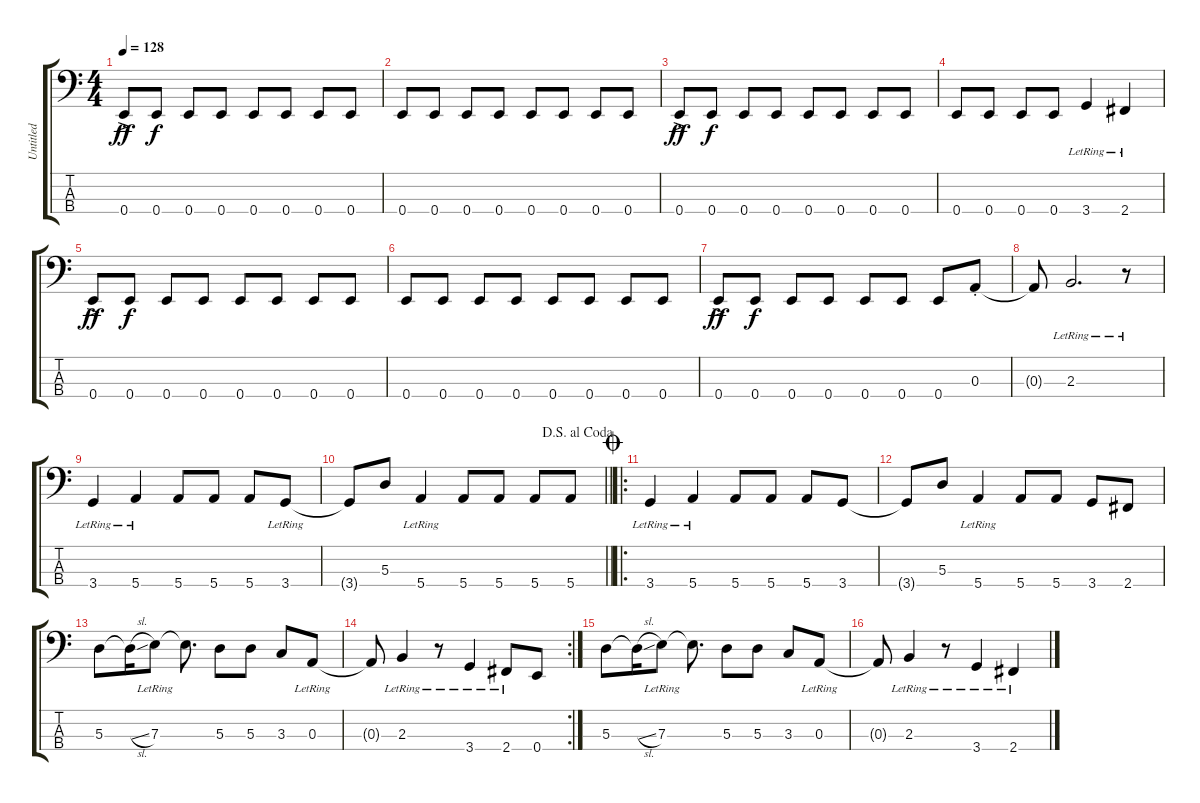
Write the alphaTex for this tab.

\track ("Untitled" "Untitled") {instrument electricbasspick}
\staff {score tabs}
\tuning (G2 D2 A1 E1) {hide}
\ts (4 4)
\tempo 128
\clef f4
\ks c
0.4{ac}.8{dy ff} 0.4.8{dy f} 0.4.8 0.4.8 0.4.8 0.4.8 0.4.8 0.4.8 |
0.4.8 0.4.8 0.4.8 0.4.8 0.4.8 0.4.8 0.4.8 0.4.8 |
0.4{ac}.8{dy ff} 0.4.8{dy f} 0.4.8 0.4.8 0.4.8 0.4.8 0.4.8 0.4.8 |
0.4.8 0.4.8 0.4.8 0.4.8 3.4{lr}.4 2.4{lr}.4 |
0.4{ac}.8{dy ff} 0.4.8{dy f} 0.4.8 0.4.8 0.4.8 0.4.8 0.4.8 0.4.8 |
0.4.8 0.4.8 0.4.8 0.4.8 0.4.8 0.4.8 0.4.8 0.4.8 |
0.4{ac}.8{dy ff} 0.4.8{dy f} 0.4.8 0.4.8 0.4.8 0.4.8 0.4.8 0.3{st}.8 |
0.3{t}.8 2.3{lr}.2{d} r.8 |
3.4{lr}.4 5.4{lr}.4 5.4.8 5.4.8 5.4.8 3.4{lr}.8 |
\jump dalsegnoalcoda
\barLineRight lightlight
3.4{t}.8 5.3.8 5.4{lr}.4 5.4.8 5.4.8 5.4.8 5.4.8 |
\ro
\jump coda
3.4{lr}.4 5.4{lr}.4 5.4.8 5.4.8 5.4.8 3.4.8 |
3.4{t}.8 5.3.8 5.4{lr}.4 5.4.8 5.4.8 3.4.8 2.4.8 |
5.3.8 5.3{sl t}.16 7.3{lr}.8 7.3{t}.8{d} 5.3.8 5.3.8 3.3.8 0.3{lr}.8 |
\rc 2
0.3{t}.8 2.3{lr}.4 r.8 3.4{lr}.4 2.4{lr}.8 0.4.8 |
5.3.8 5.3{sl t}.16 7.3{lr}.8 7.3{t}.8{d} 5.3.8 5.3.8 3.3.8 0.3{lr}.8 |
0.3{t}.8 2.3{lr}.4 r.8 3.4{lr}.4 2.4{lr}.4
